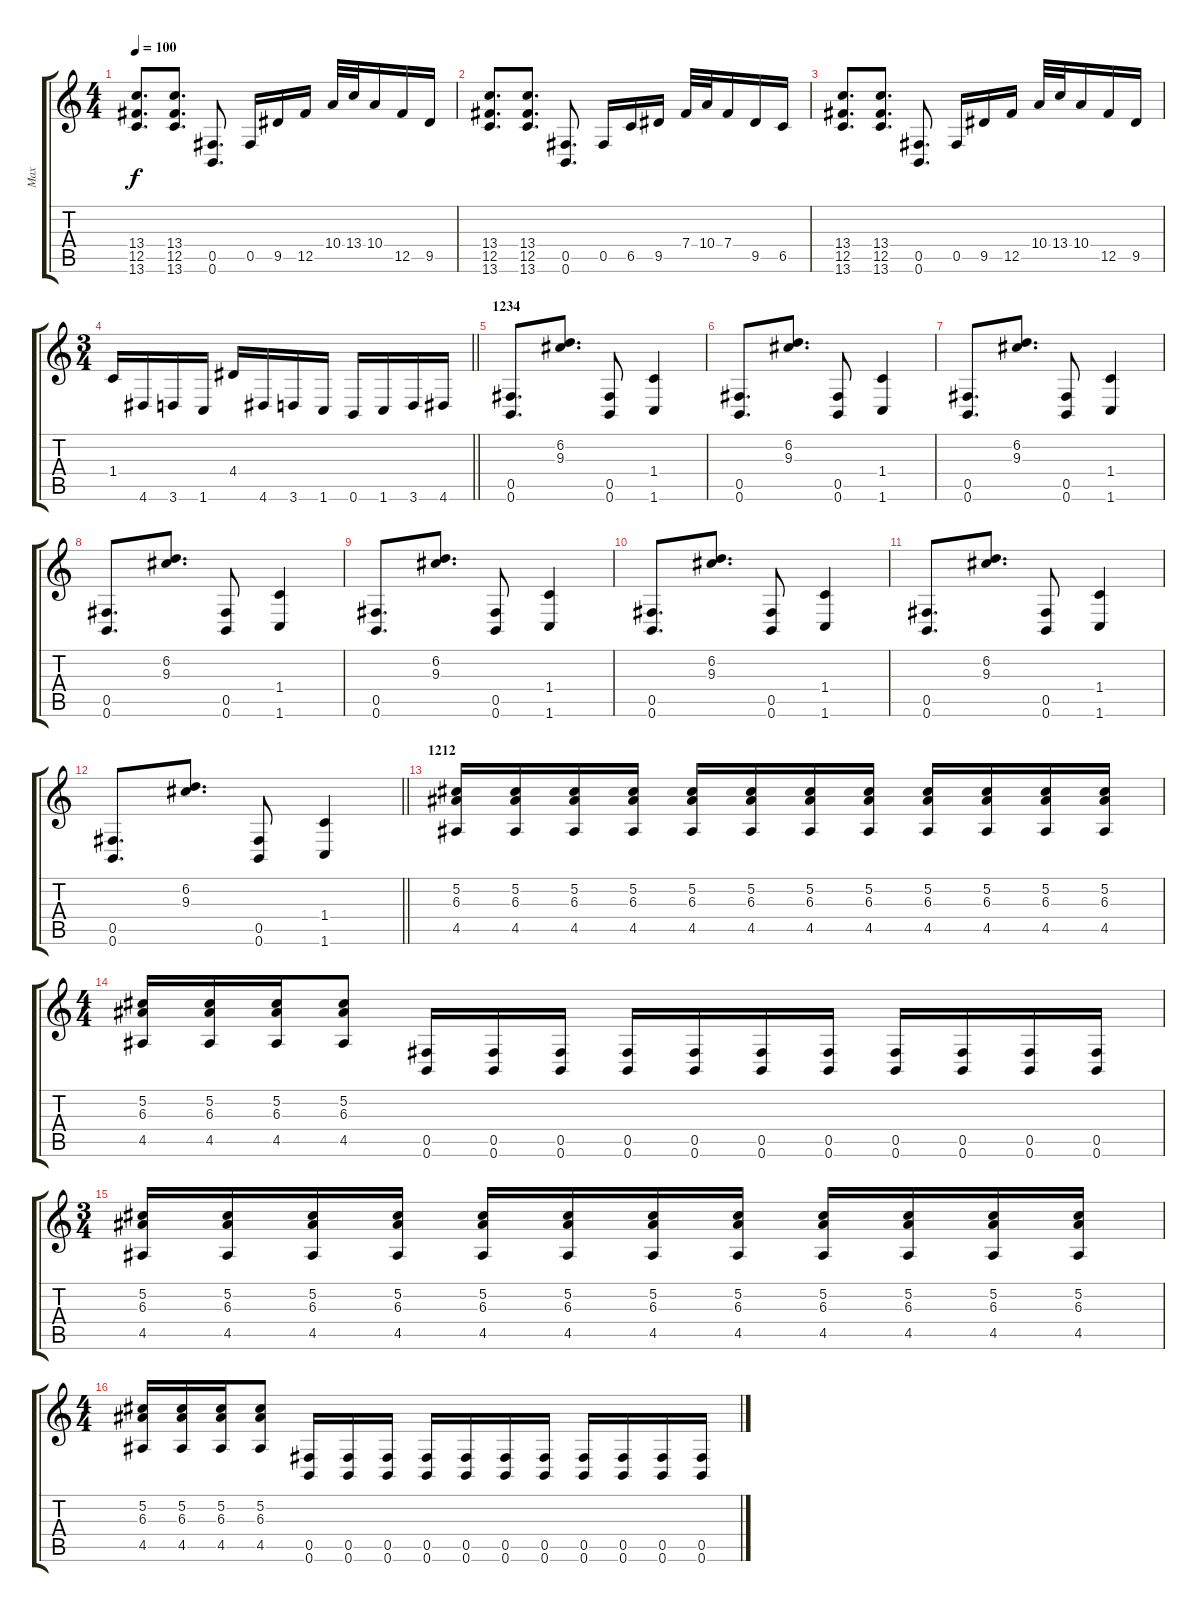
\track ("Max" "Max") {instrument distortionguitar}
\staff {score tabs}
\tuning (Db4 Ab3 E3 B2 Gb2 B1) {hide}
\ts (4 4)
\tempo 100
\clef g2
\ks c
(13.4 12.5 13.6).8{d dy f} (13.4 12.5 13.6).8{d} (0.5 0.6).8{d} 0.5.16 9.5.16 12.5.16 10.4.32 13.4.32 10.4.16 12.5.16 9.5.16 |
(13.4 12.5 13.6).8{d} (13.4 12.5 13.6).8{d} (0.5 0.6).8{d} 0.5.16 6.5.16 9.5.16 7.4.32 10.4.32 7.4.16 9.5.16 6.5.16 |
(13.4 12.5 13.6).8{d} (13.4 12.5 13.6).8{d} (0.5 0.6).8{d} 0.5.16 9.5.16 12.5.16 10.4.32 13.4.32 10.4.16 12.5.16 9.5.16 |
\ts (3 4)
\barLineRight lightlight
1.4.16 4.6.16 3.6.16 1.6.16 4.4.16 4.6.16 3.6.16 1.6.16 0.6.16 1.6.16 3.6.16 4.6.16 |
\section ("" "1234")
(0.5 0.6).8{d} (6.2 9.3).8{d} (0.5 0.6).8 (1.4 1.6).4 |
(0.5 0.6).8{d} (6.2 9.3).8{d} (0.5 0.6).8 (1.4 1.6).4 |
(0.5 0.6).8{d} (6.2 9.3).8{d} (0.5 0.6).8 (1.4 1.6).4 |
(0.5 0.6).8{d} (6.2 9.3).8{d} (0.5 0.6).8 (1.4 1.6).4 |
(0.5 0.6).8{d} (6.2 9.3).8{d} (0.5 0.6).8 (1.4 1.6).4 |
(0.5 0.6).8{d} (6.2 9.3).8{d} (0.5 0.6).8 (1.4 1.6).4 |
(0.5 0.6).8{d} (6.2 9.3).8{d} (0.5 0.6).8 (1.4 1.6).4 |
\barLineRight lightlight
(0.5 0.6).8{d} (6.2 9.3).8{d} (0.5 0.6).8 (1.4 1.6).4 |
\section ("" "1212")
(5.2 6.3 4.5).16 (5.2 6.3 4.5).16 (5.2 6.3 4.5).16 (5.2 6.3 4.5).16 (5.2 6.3 4.5).16 (5.2 6.3 4.5).16 (5.2 6.3 4.5).16 (5.2 6.3 4.5).16 (5.2 6.3 4.5).16 (5.2 6.3 4.5).16 (5.2 6.3 4.5).16 (5.2 6.3 4.5).16 |
\ts (4 4)
(5.2 6.3 4.5).16 (5.2 6.3 4.5).16 (5.2 6.3 4.5).16 (5.2 6.3 4.5).8 (0.5 0.6).16{instrument guitarharmonics} (0.5 0.6).16 (0.5 0.6).16 (0.5 0.6).16 (0.5 0.6).16 (0.5 0.6).16 (0.5 0.6).16 (0.5 0.6).16 (0.5 0.6).16 (0.5 0.6).16 (0.5 0.6).16 |
\ts (3 4)
(5.2 6.3 4.5).16{instrument distortionguitar} (5.2 6.3 4.5).16 (5.2 6.3 4.5).16 (5.2 6.3 4.5).16 (5.2 6.3 4.5).16 (5.2 6.3 4.5).16 (5.2 6.3 4.5).16 (5.2 6.3 4.5).16 (5.2 6.3 4.5).16 (5.2 6.3 4.5).16 (5.2 6.3 4.5).16 (5.2 6.3 4.5).16 |
\ts (4 4)
(5.2 6.3 4.5).16 (5.2 6.3 4.5).16 (5.2 6.3 4.5).16 (5.2 6.3 4.5).8 (0.5 0.6).16{instrument guitarharmonics} (0.5 0.6).16 (0.5 0.6).16 (0.5 0.6).16 (0.5 0.6).16 (0.5 0.6).16 (0.5 0.6).16 (0.5 0.6).16 (0.5 0.6).16 (0.5 0.6).16 (0.5 0.6).16
